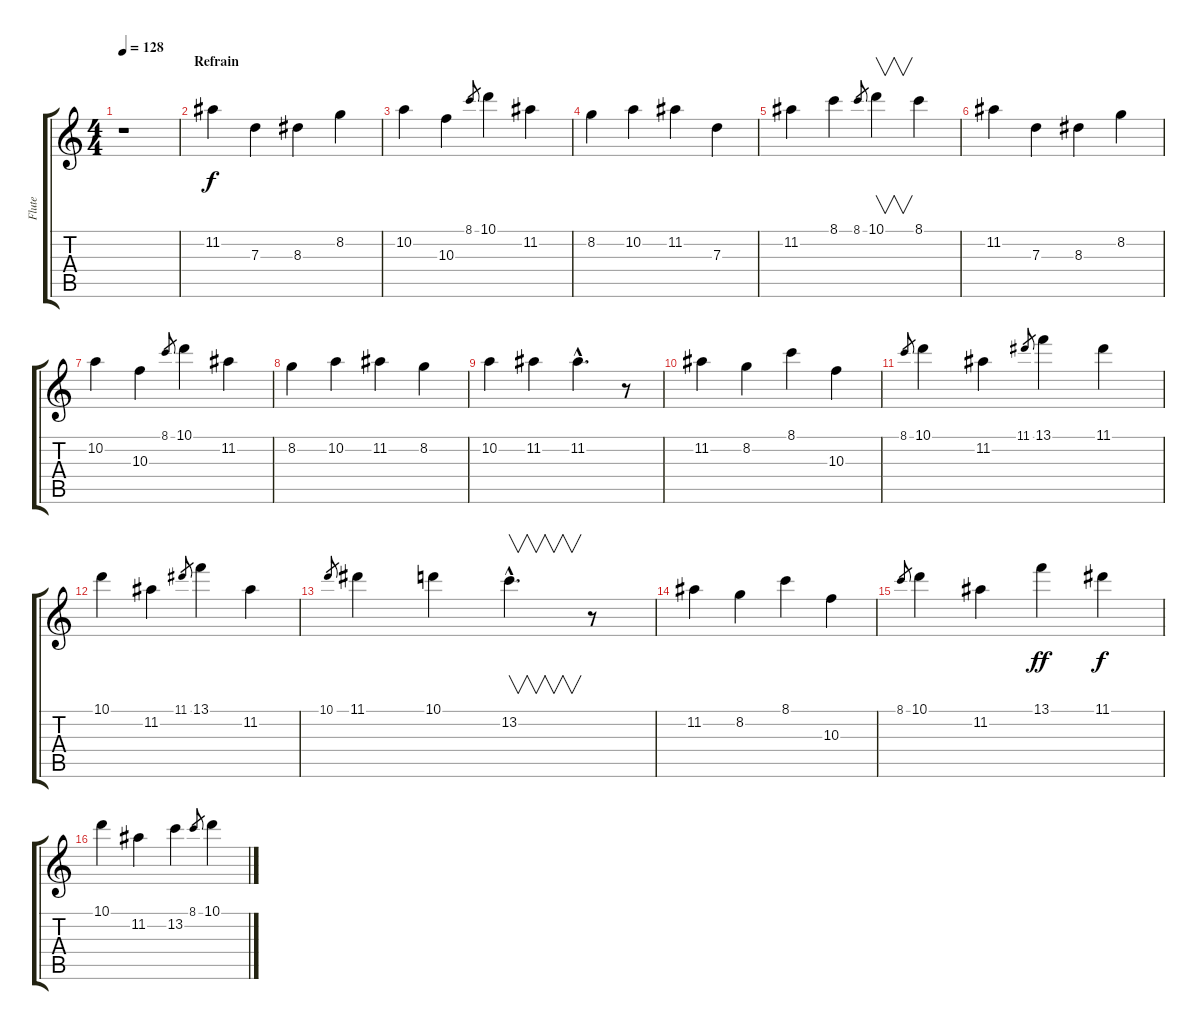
\track ("Flute" "Flute") {instrument flute}
\staff {score tabs}
\tuning (E5 B4 G4 D4 A3 E3) {hide}
\ts (4 4)
\tempo 128
\clef g2
\ks c
r.1{dy ff} |
\section ("" "Refrain")
11.2.4{dy f} 7.3.4 8.3.4 8.2.4 |
10.2.4 10.3.4 8.1.8{gr} 10.1.4 11.2.4 |
8.2.4 10.2.4 11.2.4 7.3.4 |
11.2.4 8.1.4 8.1.8{gr} 10.1.4{v} 8.1.4 |
11.2.4 7.3.4 8.3.4 8.2.4 |
10.2.4 10.3.4 8.1.8{gr} 10.1.4 11.2.4 |
8.2.4 10.2.4 11.2.4 8.2.4 |
10.2.4 11.2.4 11.2{hac}.4{d} r.8 |
11.2.4 8.2.4 8.1.4 10.3.4 |
8.1.8{gr} 10.1.4 11.2.4 11.1.8{gr} 13.1.4 11.1.4 |
10.1.4 11.2.4 11.1.8{gr} 13.1.4 11.2.4 |
10.1.8{gr} 11.1.4 10.1.4 13.2{hac}.4{v d} r.8 |
11.2.4 8.2.4 8.1.4 10.3.4 |
8.1.8{gr} 10.1.4 11.2.4 13.1.4{dy ff} 11.1.4{dy f} |
10.1.4 11.2.4 13.2.4 8.1.8{gr} 10.1.4
